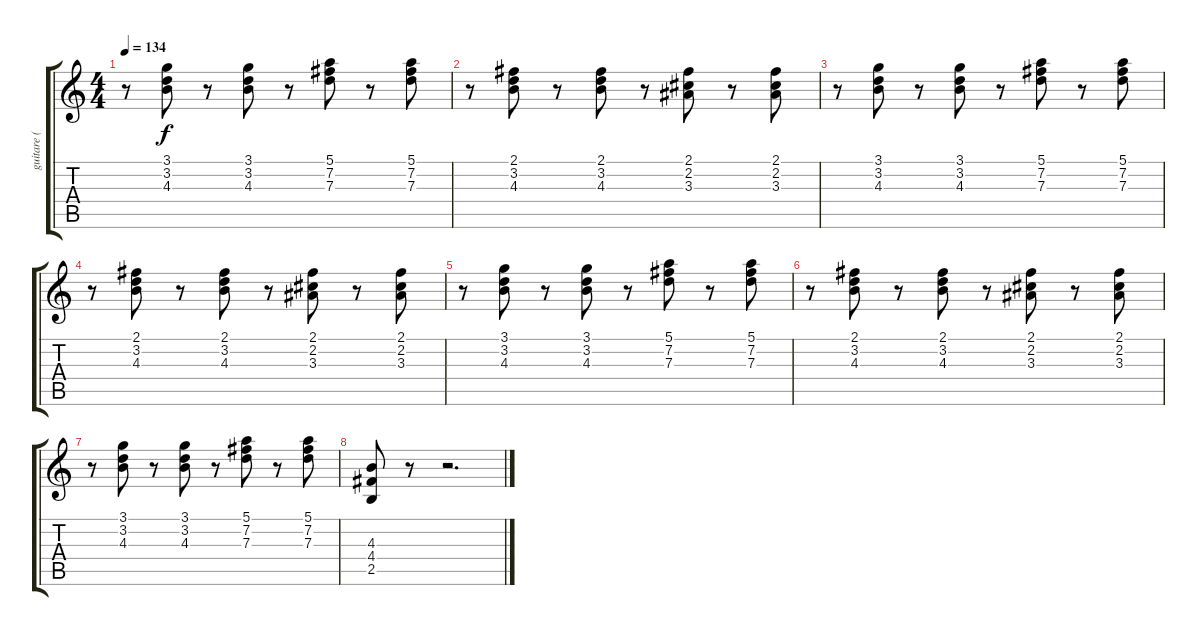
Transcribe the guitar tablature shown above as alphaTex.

\track ("guitare ( Guillaume ) " "guitare ( ") {instrument distortionguitar}
\staff {score tabs}
\tuning (E4 B3 G3 D3 A2 E2) {hide}
\ts (4 4)
\tempo 134
\clef g2
\ks c
r.8{dy f} (3.1 3.2 4.3).8 r.8 (3.1 3.2 4.3).8 r.8 (5.1 7.2 7.3).8 r.8 (5.1 7.2 7.3).8 |
r.8 (2.1 3.2 4.3).8 r.8 (2.1 3.2 4.3).8 r.8 (2.1 2.2 3.3).8 r.8 (2.1 2.2 3.3).8 |
r.8 (3.1 3.2 4.3).8 r.8 (3.1 3.2 4.3).8 r.8 (5.1 7.2 7.3).8 r.8 (5.1 7.2 7.3).8 |
r.8 (2.1 3.2 4.3).8 r.8 (2.1 3.2 4.3).8 r.8 (2.1 2.2 3.3).8 r.8 (2.1 2.2 3.3).8 |
r.8 (3.1 3.2 4.3).8 r.8 (3.1 3.2 4.3).8 r.8 (5.1 7.2 7.3).8 r.8 (5.1 7.2 7.3).8 |
r.8 (2.1 3.2 4.3).8 r.8 (2.1 3.2 4.3).8 r.8 (2.1 2.2 3.3).8 r.8 (2.1 2.2 3.3).8 |
r.8 (3.1 3.2 4.3).8 r.8 (3.1 3.2 4.3).8 r.8 (5.1 7.2 7.3).8 r.8 (5.1 7.2 7.3).8 |
(4.3 4.4 2.5).8 r.8 r.2{d}
